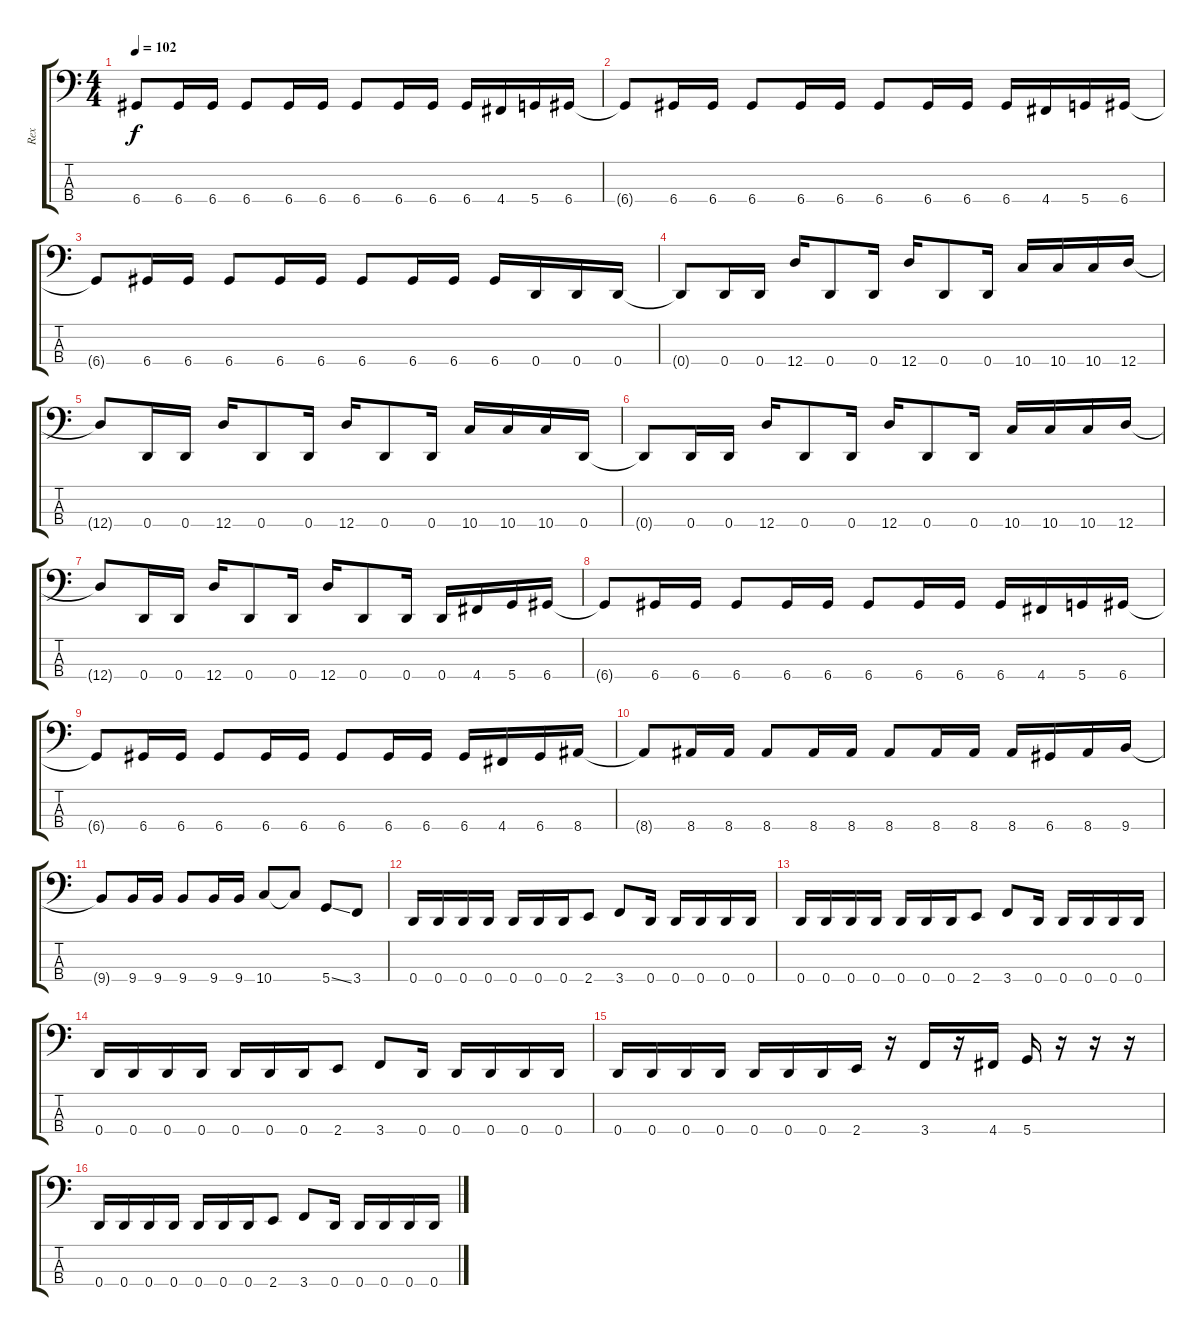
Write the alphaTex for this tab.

\track ("Rex" "Rex") {instrument electricbasspick}
\staff {score tabs}
\tuning (G2 D2 A1 D1) {hide}
\ts (4 4)
\tempo 102
\clef f4
\ks c
6.4{t}.8{dy f} 6.4.16 6.4.16 6.4.8 6.4.16 6.4.16 6.4.8 6.4.16 6.4.16 6.4.16 4.4.16 5.4.16 6.4.16 |
6.4{t}.8 6.4.16 6.4.16 6.4.8 6.4.16 6.4.16 6.4.8 6.4.16 6.4.16 6.4.16 4.4.16 5.4.16 6.4.16 |
6.4{t}.8 6.4.16 6.4.16 6.4.8 6.4.16 6.4.16 6.4.8 6.4.16 6.4.16 6.4.16 0.4.16 0.4.16 0.4.16 |
0.4{t}.8 0.4.16 0.4.16 12.4.16 0.4.8 0.4.16 12.4.16 0.4.8 0.4.16 10.4.16 10.4.16 10.4.16 12.4.16 |
12.4{t}.8 0.4.16 0.4.16 12.4.16 0.4.8 0.4.16 12.4.16 0.4.8 0.4.16 10.4.16 10.4.16 10.4.16 0.4.16 |
0.4{t}.8 0.4.16 0.4.16 12.4.16 0.4.8 0.4.16 12.4.16 0.4.8 0.4.16 10.4.16 10.4.16 10.4.16 12.4.16 |
12.4{t}.8 0.4.16 0.4.16 12.4.16 0.4.8 0.4.16 12.4.16 0.4.8 0.4.16 0.4.16 4.4.16 5.4.16 6.4.16 |
6.4{t}.8 6.4.16 6.4.16 6.4.8 6.4.16 6.4.16 6.4.8 6.4.16 6.4.16 6.4.16 4.4.16 5.4.16 6.4.16 |
6.4{t}.8 6.4.16 6.4.16 6.4.8 6.4.16 6.4.16 6.4.8 6.4.16 6.4.16 6.4.16 4.4.16 6.4.16 8.4.16 |
8.4{t}.8 8.4.16 8.4.16 8.4.8 8.4.16 8.4.16 8.4.8 8.4.16 8.4.16 8.4.16 6.4.16 8.4.16 9.4.16 |
9.4{t}.8 9.4.16 9.4.16 9.4.8 9.4.16 9.4.16 10.4.8 10.4{t}.8 5.4{ss}.8 3.4.8 |
0.4.16 0.4.16 0.4.16 0.4.16 0.4.16 0.4.16 0.4.16 2.4.8 3.4.8 0.4.16 0.4.16 0.4.16 0.4.16 0.4.16 |
0.4.16 0.4.16 0.4.16 0.4.16 0.4.16 0.4.16 0.4.16 2.4.8 3.4.8 0.4.16 0.4.16 0.4.16 0.4.16 0.4.16 |
0.4.16 0.4.16 0.4.16 0.4.16 0.4.16 0.4.16 0.4.16 2.4.8 3.4.8 0.4.16 0.4.16 0.4.16 0.4.16 0.4.16 |
0.4.16 0.4.16 0.4.16 0.4.16 0.4.16 0.4.16 0.4.16 2.4.16 r.16 3.4.16 r.16 4.4.16 5.4.16 r.16 r.16 r.16 |
0.4.16 0.4.16 0.4.16 0.4.16 0.4.16 0.4.16 0.4.16 2.4.8 3.4.8 0.4.16 0.4.16 0.4.16 0.4.16 0.4.16
